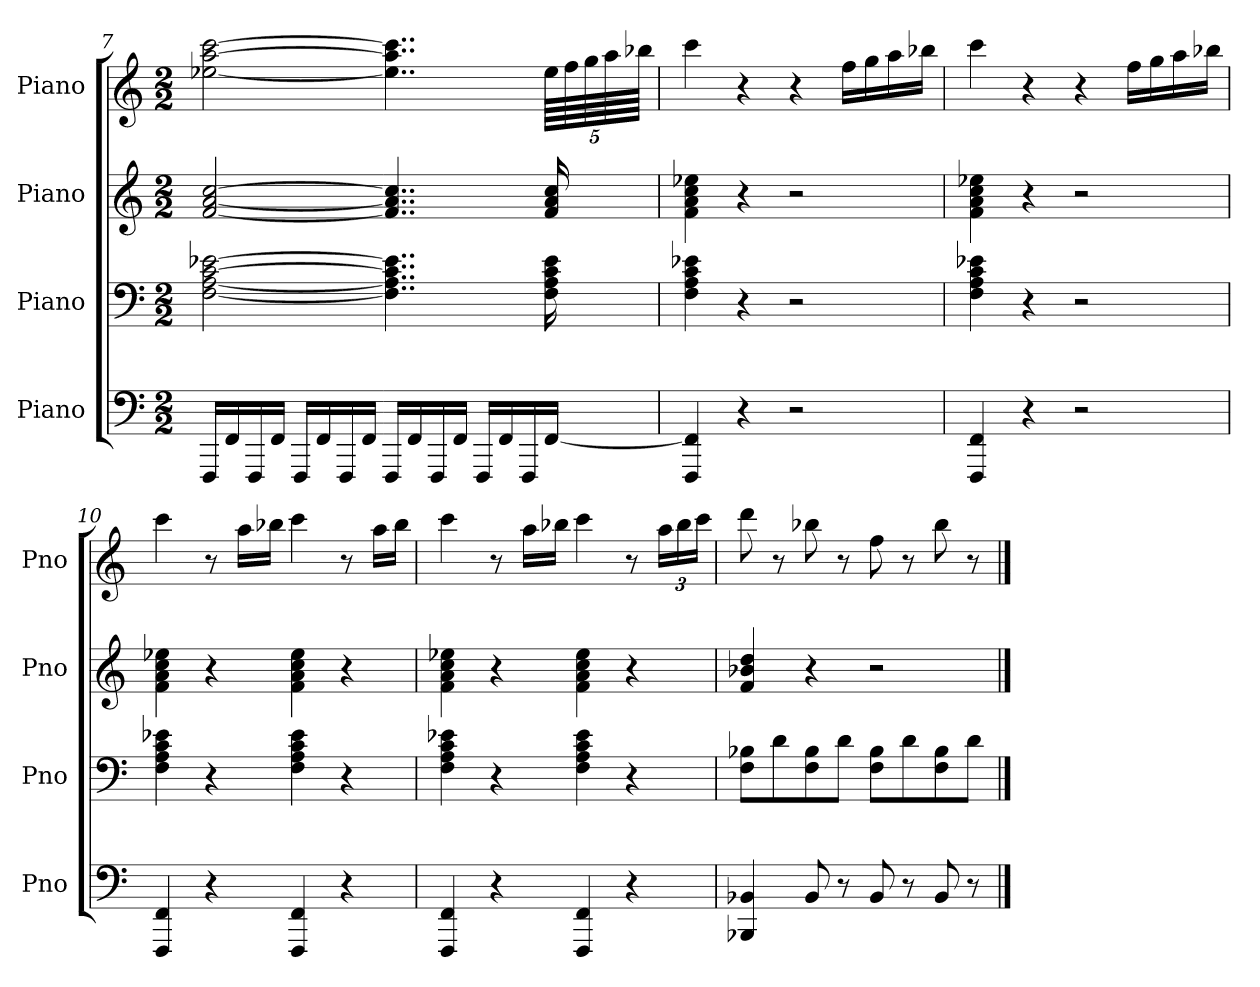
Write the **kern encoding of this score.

**kern	**kern	**kern	**kern
*part4	*part3	*part2	*part1
*staff4	*staff3	*staff2	*staff1
*I"Piano	*I"Piano	*I"Piano	*I"Piano
*I'Pno	*I'Pno	*I'Pno	*I'Pno
!!LO:LB:g=z
*clefF4	*clefF4	*clefG2	*clefG2
*k[]	*k[]	*k[]	*k[]
*M2/2	*M2/2	*M2/2	*M2/2
=7	=7	=7	=7
16FFF/LL	[2F\ [2A\ [2c\ [2e-X\	[2f/ [2a/ [2cc/	[2ee-X\ [2aa\ [2ccc\
16FF/	.	.	.
16FFF/	.	.	.
16FF/JJ	.	.	.
16FFF/LL	.	.	.
16FF/	.	.	.
16FFF/	.	.	.
16FF/JJ	.	.	.
16FFF/LL	4..F\] 4..A\] 4..c\] 4..e-\]	4..f/] 4..a/] 4..cc/]	4..ee-\] 4..aa\] 4..ccc\]
16FF/	.	.	.
16FFF/	.	.	.
16FF/JJ	.	.	.
16FFF/LL	.	.	.
16FF/	.	.	.
16FFF/	.	.	.
*	*	*	*Xbrackettup
[16FF/JJ	16F\ 16A\ 16c\ 16e-\	16f/ 16a/ 16cc/	80ee-\LLLL
.	.	.	80ff\
.	.	.	80gg\
.	.	.	80aa\
.	.	.	80bb-X\JJJJ
=8	=8	=8	=8
4FFF/ 4FF/]	4F\ 4A\ 4c\ 4e-X\	4f\ 4a\ 4cc\ 4ee-X\	4ccc\
4r	4r	4r	4r
2r	2r	2r	4r
.	.	.	16ff\LL
.	.	.	16gg\
.	.	.	16aa\
.	.	.	16bb-X\JJ
=9	=9	=9	=9
4FFF/ 4FF/	4F\ 4A\ 4c\ 4e-X\	4f\ 4a\ 4cc\ 4ee-X\	4ccc\
4r	4r	4r	4r
2r	2r	2r	4r
.	.	.	16ff\LL
.	.	.	16gg\
.	.	.	16aa\
.	.	.	16bb-X\JJ
!!LO:PB:g=z
=10	=10	=10	=10
4FFF/ 4FF/	4F\ 4A\ 4c\ 4e-X\	4f\ 4a\ 4cc\ 4ee-X\	4ccc\
4r	4r	4r	8r
.	.	.	16aa\LL
.	.	.	16bb-X\JJ
4FFF/ 4FF/	4F\ 4A\ 4c\ 4e-\	4f\ 4a\ 4cc\ 4ee-\	4ccc\
4r	4r	4r	8r
.	.	.	16aa\LL
.	.	.	16bb-\JJ
=11	=11	=11	=11
4FFF/ 4FF/	4F\ 4A\ 4c\ 4e-X\	4f\ 4a\ 4cc\ 4ee-X\	4ccc\
4r	4r	4r	8r
.	.	.	16aa\LL
.	.	.	16bb-X\JJ
4FFF/ 4FF/	4F\ 4A\ 4c\ 4e-\	4f\ 4a\ 4cc\ 4ee-\	4ccc\
4r	4r	4r	8r
.	.	.	24aa\LL
.	.	.	24bb-\
.	.	.	24ccc\JJ
=12	=12	=12	=12
4BBB-X/ 4BB-X/	8F\ 8B-X\L	4f/ 4b-X/ 4dd/	8ddd\
.	8d\	.	8r
8BB-/	8F\ 8B-\	4r	8bb-X\
8r	8d\J	.	8r
8BB-/	8F\ 8B-\L	2r	8ff\
8r	8d\	.	8r
8BB-/	8F\ 8B-\	.	8bb-\
8r	8d\J	.	8r
==	==	==	==
*-	*-	*-	*-
